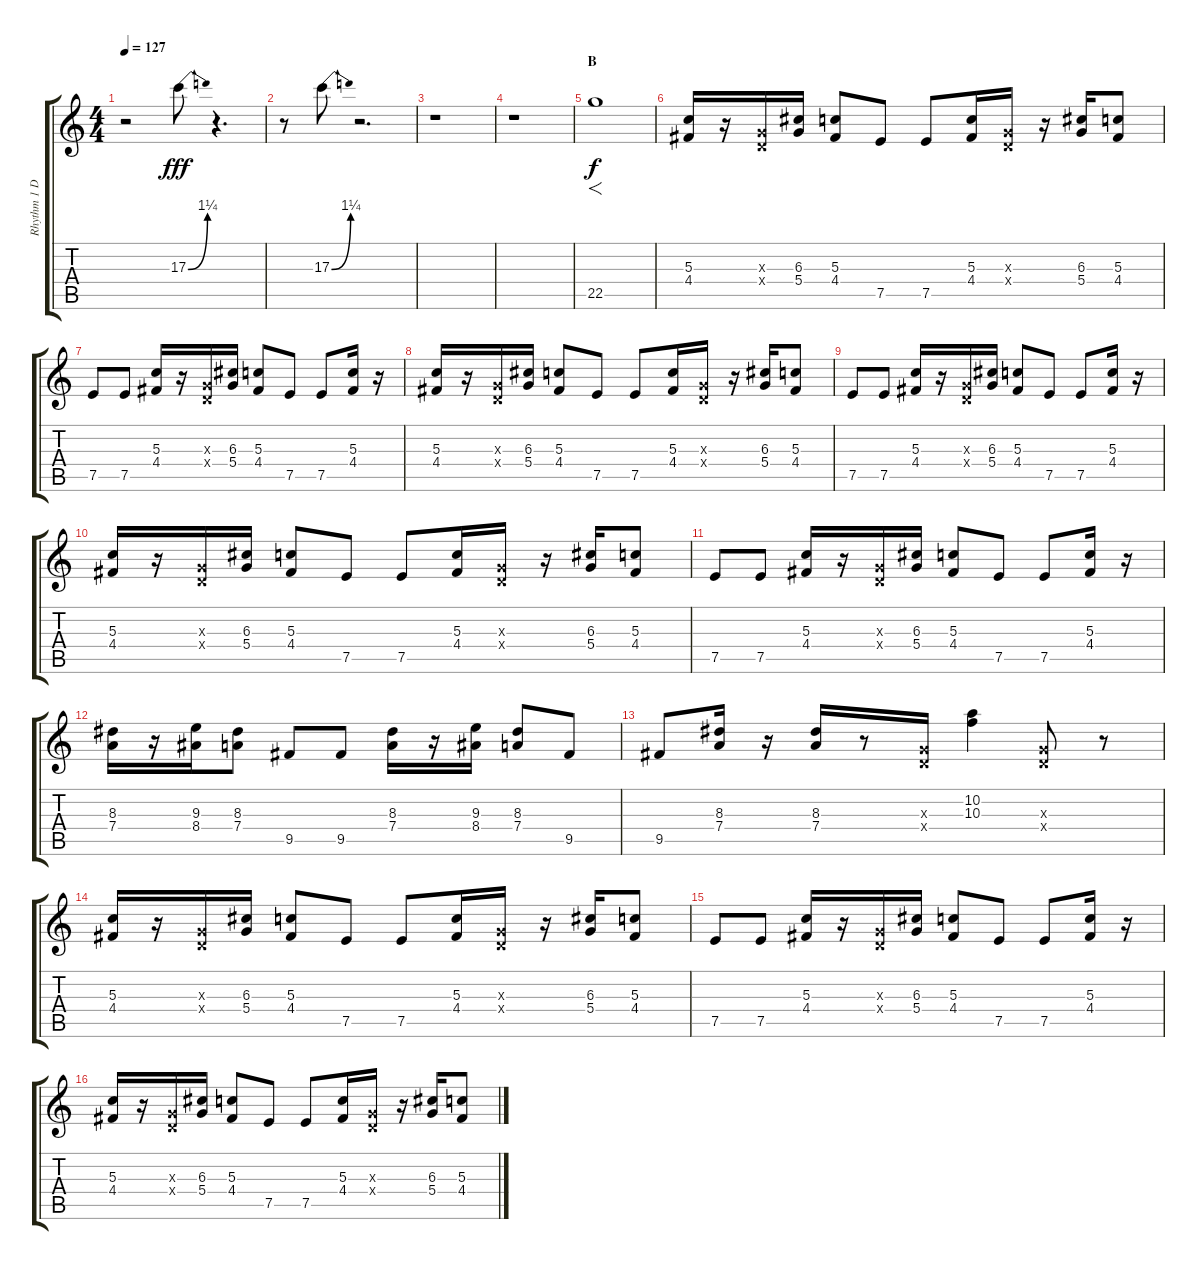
\track ("Rhythm 1 Double Track" "Rhythm 1 D") {instrument overdrivenguitar}
\staff {score tabs}
\tuning (E4 B3 G3 D3 A2 E2) {hide}
\ts (4 4)
\tempo 127
\clef g2
\ks c
r.2{dy f} 17.3{be (bend 0 0 60 5)}.8{dy fff} r.4{d} |
r.8 17.3{be (bend 0 0 60 5)}.8 r.2{d} |
r.1{balance 8} |
r.1 |
\section ("" "B")
22.5.1{f dy f} |
(5.3 4.4).16 r.16 (0.3{x} 0.4{x}).16 (6.3 5.4).16 (5.3 4.4).8 7.5.8 7.5.8 (5.3 4.4).16 (0.3{x} 0.4{x}).16 r.16 (6.3 5.4).16 (5.3 4.4).8 |
7.5.8 7.5.8 (5.3 4.4).16 r.16 (0.3{x} 0.4{x}).16 (6.3 5.4).16 (5.3 4.4).8 7.5.8 7.5.8 (5.3 4.4).16 r.16 |
(5.3 4.4).16 r.16 (0.3{x} 0.4{x}).16 (6.3 5.4).16 (5.3 4.4).8 7.5.8 7.5.8 (5.3 4.4).16 (0.3{x} 0.4{x}).16 r.16 (6.3 5.4).16 (5.3 4.4).8 |
7.5.8 7.5.8 (5.3 4.4).16 r.16 (0.3{x} 0.4{x}).16 (6.3 5.4).16 (5.3 4.4).8 7.5.8 7.5.8 (5.3 4.4).16 r.16 |
(5.3 4.4).16 r.16 (0.3{x} 0.4{x}).16 (6.3 5.4).16 (5.3 4.4).8 7.5.8 7.5.8 (5.3 4.4).16 (0.3{x} 0.4{x}).16 r.16 (6.3 5.4).16 (5.3 4.4).8 |
7.5.8 7.5.8 (5.3 4.4).16 r.16 (0.3{x} 0.4{x}).16 (6.3 5.4).16 (5.3 4.4).8 7.5.8 7.5.8 (5.3 4.4).16 r.16 |
(8.3 7.4).16{volume 15} r.16 (9.3 8.4).16 (8.3 7.4).8 9.5.8 9.5.8 (8.3 7.4).16 r.16 (9.3 8.4).16 (8.3 7.4).8 9.5.8 |
9.5.8 (8.3 7.4).16 r.16 (8.3 7.4).16 r.8 (0.3{x} 0.4{x}).16 (10.2 10.3).4 (0.3{x} 0.4{x}).8 r.8 |
(5.3 4.4).16 r.16 (0.3{x} 0.4{x}).16 (6.3 5.4).16 (5.3 4.4).8 7.5.8 7.5.8 (5.3 4.4).16 (0.3{x} 0.4{x}).16 r.16 (6.3 5.4).16 (5.3 4.4).8 |
7.5.8 7.5.8 (5.3 4.4).16 r.16 (0.3{x} 0.4{x}).16 (6.3 5.4).16 (5.3 4.4).8 7.5.8 7.5.8 (5.3 4.4).16 r.16 |
(5.3 4.4).16 r.16 (0.3{x} 0.4{x}).16 (6.3 5.4).16 (5.3 4.4).8 7.5.8 7.5.8 (5.3 4.4).16 (0.3{x} 0.4{x}).16 r.16 (6.3 5.4).16 (5.3 4.4).8
